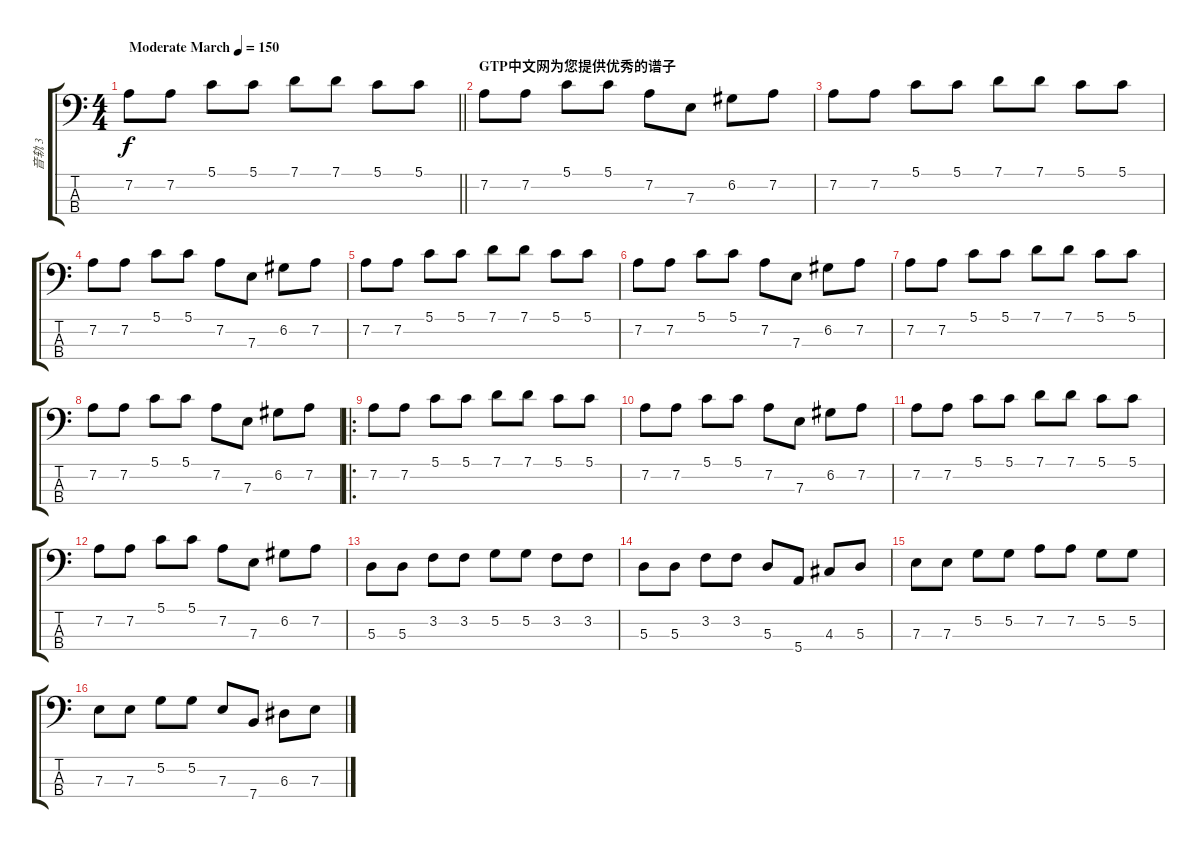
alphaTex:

\track ("音轨 3" "音轨 3") {instrument electricbassfinger}
\staff {score tabs}
\tuning (G2 D2 A1 E1) {hide}
\ts (4 4)
\tempo (150 "Moderate March")
\clef f4
\barLineRight lightlight
\ks c
7.2.8{dy f instrument electricbassfinger} 7.2.8 5.1.8 5.1.8 7.1.8 7.1.8 5.1.8 5.1.8 |
\section ("" "GTP中文网为您提供优秀的谱子")
7.2.8 7.2.8 5.1.8 5.1.8 7.2.8 7.3.8 6.2.8 7.2.8 |
7.2.8 7.2.8 5.1.8 5.1.8 7.1.8 7.1.8 5.1.8 5.1.8 |
7.2.8 7.2.8 5.1.8 5.1.8 7.2.8 7.3.8 6.2.8 7.2.8 |
7.2.8 7.2.8 5.1.8 5.1.8 7.1.8 7.1.8 5.1.8 5.1.8 |
7.2.8 7.2.8 5.1.8 5.1.8 7.2.8 7.3.8 6.2.8 7.2.8 |
7.2.8 7.2.8 5.1.8 5.1.8 7.1.8 7.1.8 5.1.8 5.1.8 |
7.2.8 7.2.8 5.1.8 5.1.8 7.2.8 7.3.8 6.2.8 7.2.8 |
\ro
7.2.8 7.2.8 5.1.8 5.1.8 7.1.8 7.1.8 5.1.8 5.1.8 |
7.2.8 7.2.8 5.1.8 5.1.8 7.2.8 7.3.8 6.2.8 7.2.8 |
7.2.8 7.2.8 5.1.8 5.1.8 7.1.8 7.1.8 5.1.8 5.1.8 |
7.2.8 7.2.8 5.1.8 5.1.8 7.2.8 7.3.8 6.2.8 7.2.8 |
5.3.8 5.3.8 3.2.8 3.2.8 5.2.8 5.2.8 3.2.8 3.2.8 |
5.3.8 5.3.8 3.2.8 3.2.8 5.3.8 5.4.8 4.3.8 5.3.8 |
7.3.8 7.3.8 5.2.8 5.2.8 7.2.8 7.2.8 5.2.8 5.2.8 |
7.3.8 7.3.8 5.2.8 5.2.8 7.3.8 7.4.8 6.3.8 7.3.8
